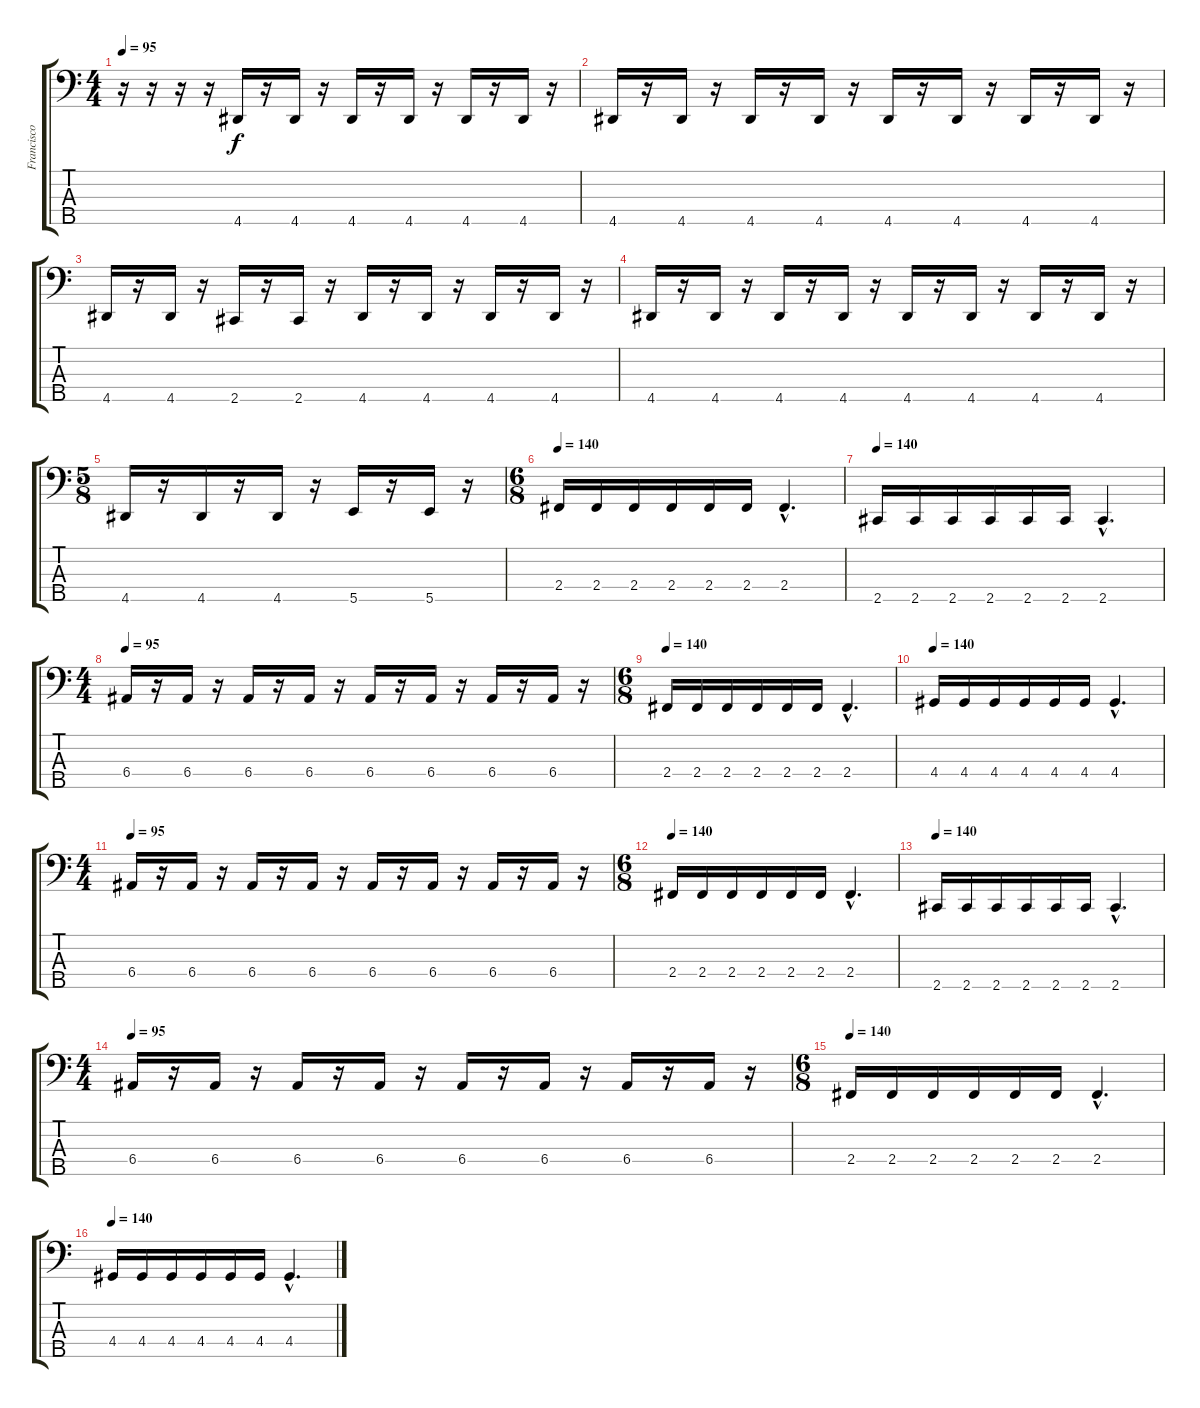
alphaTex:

\track ("Francisco Fidalgo (Bajo)" "Francisco ") {instrument electricbassfinger}
\staff {score tabs}
\tuning (G2 D2 A1 E1 B0) {hide}
\ts (4 4)
\tempo 95
\clef f4
\ks c
r.16{dy f} r.16 r.16 r.16 4.5.16 r.16 4.5.16 r.16 4.5.16 r.16 4.5.16 r.16 4.5.16 r.16 4.5.16 r.16 |
4.5.16 r.16 4.5.16 r.16 4.5.16 r.16 4.5.16 r.16 4.5.16 r.16 4.5.16 r.16 4.5.16 r.16 4.5.16 r.16 |
4.5.16 r.16 4.5.16 r.16 2.5.16 r.16 2.5.16 r.16 4.5.16 r.16 4.5.16 r.16 4.5.16 r.16 4.5.16 r.16 |
4.5.16 r.16 4.5.16 r.16 4.5.16 r.16 4.5.16 r.16 4.5.16 r.16 4.5.16 r.16 4.5.16 r.16 4.5.16 r.16 |
\ts (5 8)
4.5.16 r.16 4.5.16 r.16 4.5.16 r.16 5.5.16 r.16 5.5.16 r.16 |
\ts (6 8)
\tempo 140
2.4.16 2.4.16 2.4.16 2.4.16 2.4.16 2.4.16 2.4{hac}.4{d} |
\tempo 140
2.5.16 2.5.16 2.5.16 2.5.16 2.5.16 2.5.16 2.5{hac}.4{d} |
\ts (4 4)
\tempo 95
6.4.16 r.16 6.4.16 r.16 6.4.16 r.16 6.4.16 r.16 6.4.16 r.16 6.4.16 r.16 6.4.16 r.16 6.4.16 r.16 |
\ts (6 8)
\tempo 140
2.4.16 2.4.16 2.4.16 2.4.16 2.4.16 2.4.16 2.4{hac}.4{d} |
\tempo 140
4.4.16 4.4.16 4.4.16 4.4.16 4.4.16 4.4.16 4.4{hac}.4{d} |
\ts (4 4)
\tempo 95
6.4.16 r.16 6.4.16 r.16 6.4.16 r.16 6.4.16 r.16 6.4.16 r.16 6.4.16 r.16 6.4.16 r.16 6.4.16 r.16 |
\ts (6 8)
\tempo 140
2.4.16 2.4.16 2.4.16 2.4.16 2.4.16 2.4.16 2.4{hac}.4{d} |
\tempo 140
2.5.16 2.5.16 2.5.16 2.5.16 2.5.16 2.5.16 2.5{hac}.4{d} |
\ts (4 4)
\tempo 95
6.4.16 r.16 6.4.16 r.16 6.4.16 r.16 6.4.16 r.16 6.4.16 r.16 6.4.16 r.16 6.4.16 r.16 6.4.16 r.16 |
\ts (6 8)
\tempo 140
2.4.16 2.4.16 2.4.16 2.4.16 2.4.16 2.4.16 2.4{hac}.4{d} |
\tempo 140
4.4.16 4.4.16 4.4.16 4.4.16 4.4.16 4.4.16 4.4{hac}.4{d}
